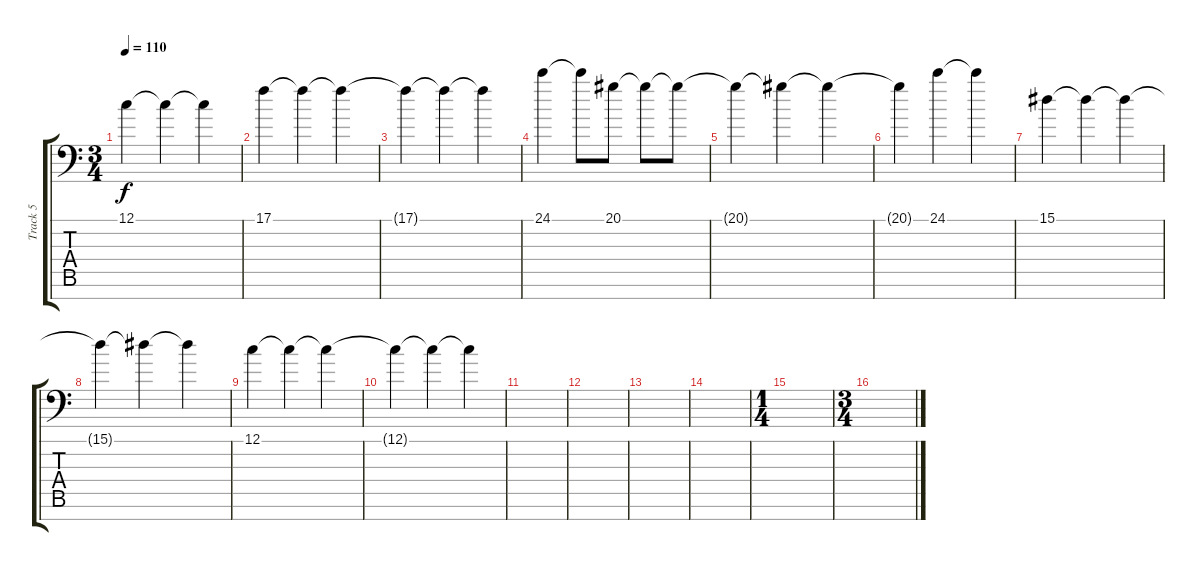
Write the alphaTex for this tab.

\track ("Track 5" "Track 5") {instrument pad1newage}
\staff {score tabs}
\tuning (C4 G3 Eb3 Bb2 F2 C2 F1) {hide}
\ts (3 4)
\tempo 110
\clef f4
\ks c
12.1{t}.4{dy f} 12.1{t}.4 12.1{t}.4 |
17.1.4 17.1{t}.4 17.1{t}.4 |
17.1{t}.4 17.1{t}.4 17.1{t}.4 |
24.1.4 24.1{t}.8 20.1.8 20.1{t}.8 20.1{t}.8 |
20.1{t}.4 20.1{t}.4 20.1{t}.4 |
20.1{t}.4 24.1.4 24.1{t}.4 |
15.1.4 15.1{t}.4 15.1{t}.4 |
15.1{t}.4 15.1{t}.4 15.1{t}.4 |
12.1.4 12.1{t}.4 12.1{t}.4 |
12.1{t}.4 12.1{t}.4 12.1{t}.4 |
|
|
|
|
\ts (1 4)
|
\ts (3 4)
